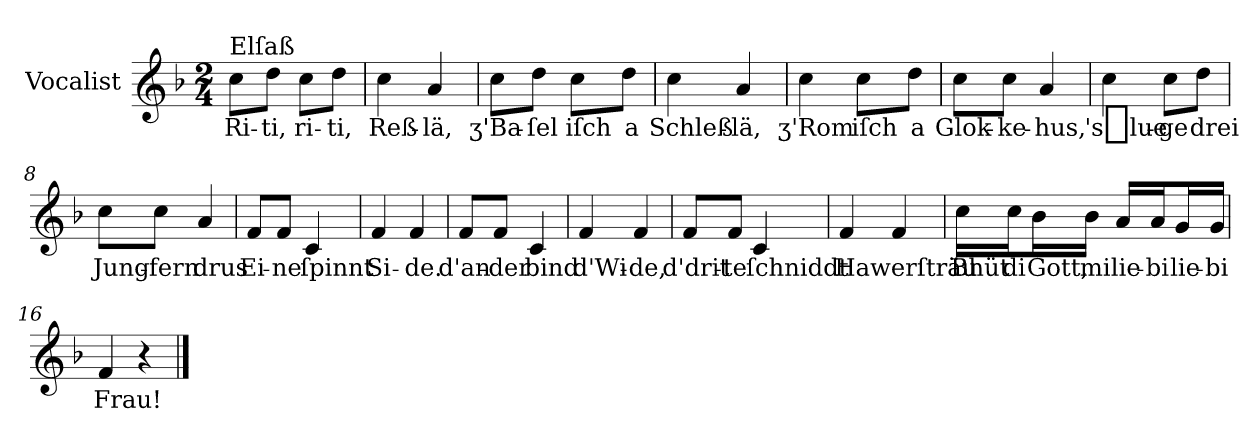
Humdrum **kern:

**kern	**text
*part1	*part1
*staff1	*staff1
*I"Vocalist	*
*k[b-]	*
*F:	*
*M2/4	*
=1	=1
!LO:TX:a:t=Elſaß	!
8ccL	Ri-
8ddJ	-ti,
8ccL	ri-
8ddJ	-ti,
=2	=2
4cc	Reß-
4a	-lä,
=3	=3
8ccL	ʒ'Ba-
8ddJ	-ſel
8ccL	iſch
8ddJ	a
=4	=4
4cc	Schleß-
4a	-lä,
=5	=5
4cc	ʒ'Rom
8ccL	iſch
8ddJ	a
=6	=6
8ccL	Glok-
8ccJ	-ke-
4a	-hus,
=7	=7
4cc	's_lue-
8ccL	-ge
8ddJ	drei
=8	=8
8ccL	Jung-
8ccJ	-fern
4a	drus
=9	=9
8fL	Ei-
8fJ	-ne
4c	ſpinnt
=10	=10
4f	Si-
4f	-de.
=11	=11
8fL	d'an-
8fJ	-der
4c	bind
=12	=12
4f	d'Wi-
4f	-de,
=13	=13
8fL	d'drit-
8fJ	-te
4c	ſchniddt
=14	=14
4f	Hawerſträu
4f	.
=15	=15
16ccLL	Bhüt
16ccJ	di
16b-L	Gott,
16b-JJ	mi
16aLL	lie-
16aJ	-bi
16gL	lie-
16gJJ	-bi
=16	=16
4f	Frau!
4r	.
==	==
*-	*-
